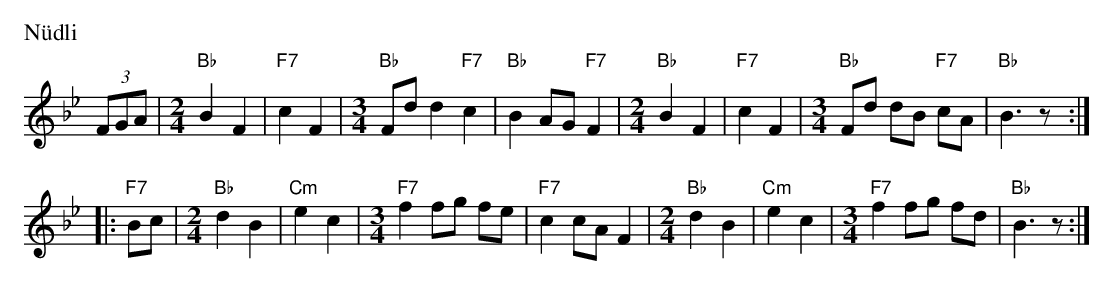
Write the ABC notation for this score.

X:1
P: N\"udli
M: none
K: Bb
(3FGA \
|[M:2/4][L:1/8]"Bb"B2 F2 | "F7"c2 F2 \
|[M:3/4][L:1/8]"Bb"Fd d2 "F7"c2 | "Bb"B2 AG "F7"F2 \
|[M:2/4][L:1/8]"Bb"B2 F2 | "F7"c2 F2 \
|[M:3/4][L:1/8]"Bb"Fd dB "F7"cA | "Bb"B3 z :|
|: "F7"Bc \
|[M:2/4][L:1/8]"Bb"d2 B2 | "Cm"e2 c2 \
|[M:3/4][L:1/8]"F7"f2 fg fe | "F7"c2 cA F2 \
|[M:2/4][L:1/8]"Bb"d2 B2 | "Cm"e2 c2 \
|[M:3/4][L:1/8]"F7"f2 fg fd | "Bb"B3 z :|
